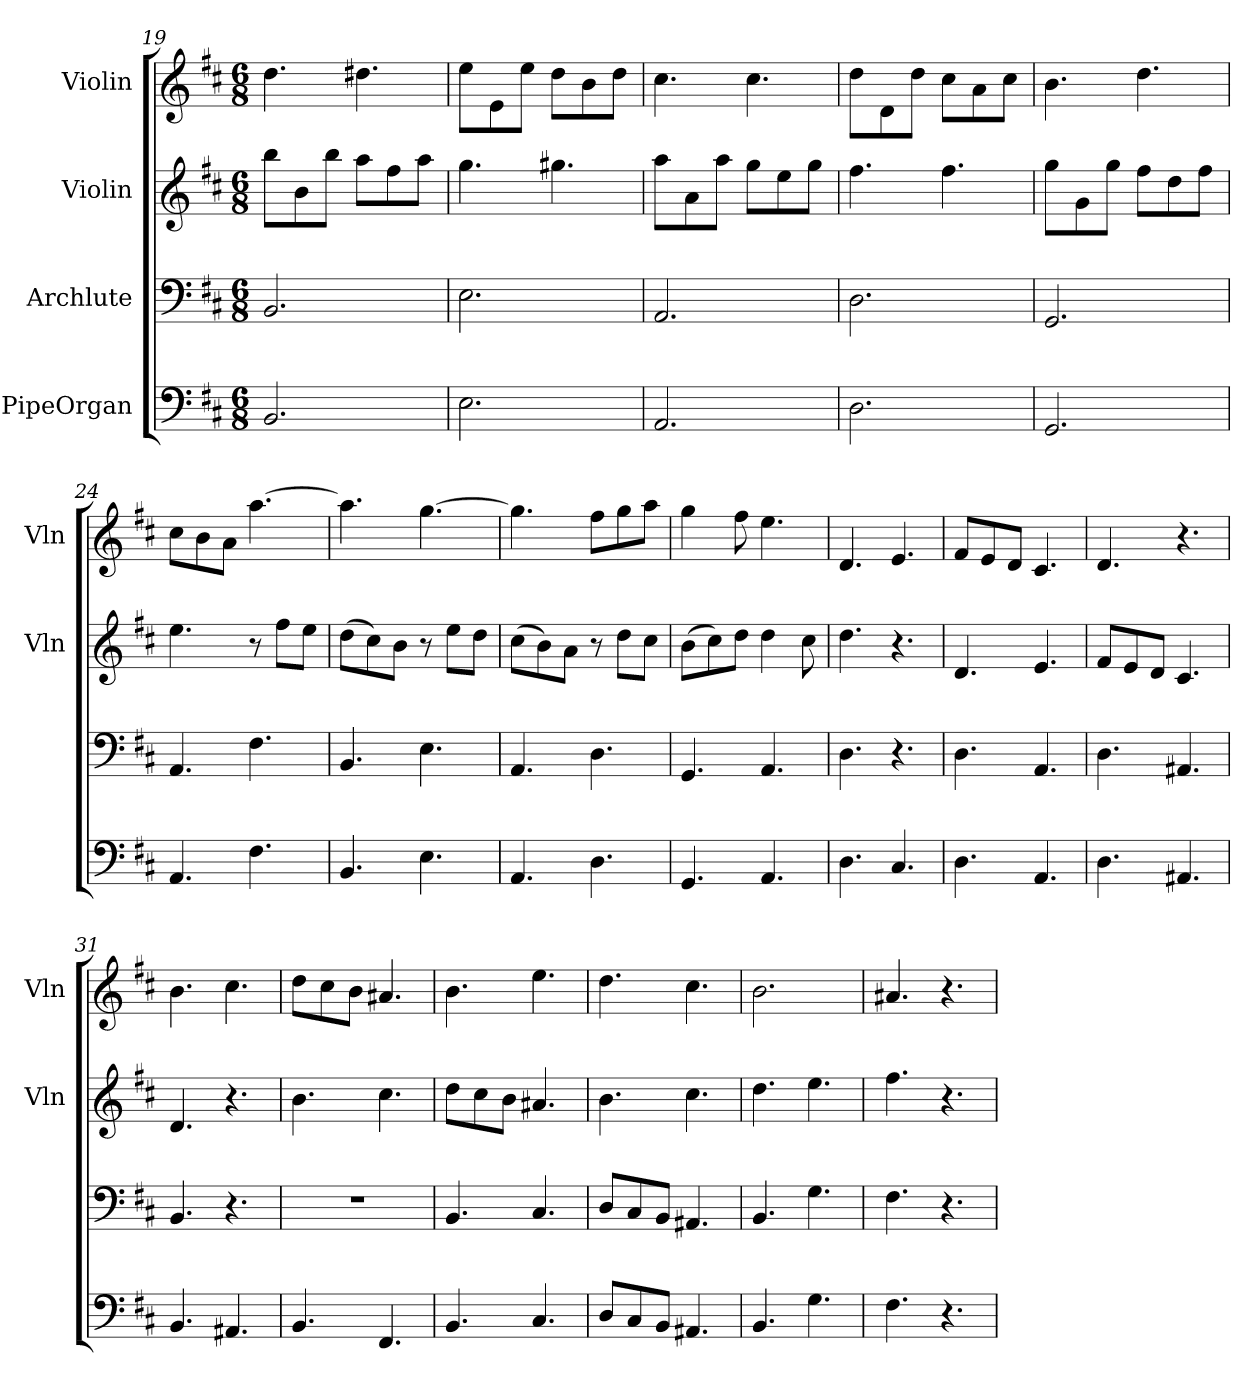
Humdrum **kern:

**kern	**kern	**kern	**kern
*part4	*part3	*part2	*part1
*staff4	*staff3	*staff2	*staff1
*I"PipeOrgan	*I"Archlute	*I"Violin	*I"Violin
*	*	*I'Vln	*I'Vln
*clefF4	*clefF4	*clefG2	*clefG2
*k[f#c#]	*k[f#c#]	*k[f#c#]	*k[f#c#]
*b:	*b:	*b:	*b:
*M6/8	*M6/8	*M6/8	*M6/8
=19	=19	=19	=19
2.BB/	2.BB/	8bb\L	4.dd\
.	.	8b\	.
.	.	8bb\J	.
.	.	8aa\L	4.dd#X\
.	.	8ff#\	.
.	.	8aa\J	.
=20	=20	=20	=20
2.E\	2.E\	4.gg\	8ee\L
.	.	.	8e\
.	.	.	8ee\J
.	.	4.gg#X\	8dd\L
.	.	.	8b\
.	.	.	8dd\J
=21	=21	=21	=21
2.AA/	2.AA/	8aa\L	4.cc#\
.	.	8a\	.
.	.	8aa\J	.
.	.	8gg\L	4.cc#\
.	.	8ee\	.
.	.	8gg\J	.
=22	=22	=22	=22
2.D\	2.D\	4.ff#\	8dd\L
.	.	.	8d\
.	.	.	8dd\J
.	.	4.ff#\	8cc#\L
.	.	.	8a\
.	.	.	8cc#\J
=23	=23	=23	=23
2.GG/	2.GG/	8gg\L	4.b\
.	.	8g\	.
.	.	8gg\J	.
.	.	8ff#\L	4.dd\
.	.	8dd\	.
.	.	8ff#\J	.
=24	=24	=24	=24
4.AA/	4.AA/	4.ee\	8cc#\L
.	.	.	8b\
.	.	.	8a\J
4.F#\	4.F#\	8r	[4.aa\
.	.	8ff#\L	.
.	.	8ee\J	.
=25	=25	=25	=25
4.BB/	4.BB/	(8dd\L	4.aa\]
.	.	8cc#\)	.
.	.	8b\J	.
4.E\	4.E\	8r	[4.gg\
.	.	8ee\L	.
.	.	8dd\J	.
=26	=26	=26	=26
4.AA/	4.AA/	(8cc#\L	4.gg\]
.	.	8b\)	.
.	.	8a\J	.
4.D\	4.D\	8r	8ff#\L
.	.	8dd\L	8gg\
.	.	8cc#\J	8aa\J
=27	=27	=27	=27
4.GG/	4.GG/	(8b\L	4gg\
.	.	8cc#\)	.
.	.	8dd\J	8ff#\
4.AA/	4.AA/	4dd\	4.ee\
.	.	8cc#\	.
=28	=28	=28	=28
4.D\	4.D\	4.dd\	4.d/
4.C#/	4.r	4.r	4.e/
=29	=29	=29	=29
4.D\	4.D\	4.d/	8f#/L
.	.	.	8e/
.	.	.	8d/J
4.AA/	4.AA/	4.e/	4.c#/
=30	=30	=30	=30
4.D\	4.D\	8f#/L	4.d/
.	.	8e/	.
.	.	8d/J	.
4.AA#X/	4.AA#X/	4.c#/	4.r
=31	=31	=31	=31
4.BB/	4.BB/	4.d/	4.b\
4.AA#X/	4.r	4.r	4.cc#\
=32	=32	=32	=32
4.BB/	2.r	4.b\	8dd\L
.	.	.	8cc#\
.	.	.	8b\J
4.FF#/	.	4.cc#\	4.a#X/
=33	=33	=33	=33
4.BB/	4.BB/	8dd\L	4.b\
.	.	8cc#\	.
.	.	8b\J	.
4.C#/	4.C#/	4.a#X/	4.ee\
=34	=34	=34	=34
8D/L	8D/L	4.b\	4.dd\
8C#/	8C#/	.	.
8BB/J	8BB/J	.	.
4.AA#X/	4.AA#X/	4.cc#\	4.cc#\
=35	=35	=35	=35
4.BB/	4.BB/	4.dd\	2.b\
4.G\	4.G\	4.ee\	.
=36	=36	=36	=36
4.F#\	4.F#\	4.ff#\	4.a#X/
4.r	4.r	4.r	4.r
=	=	=	=
*-	*-	*-	*-
